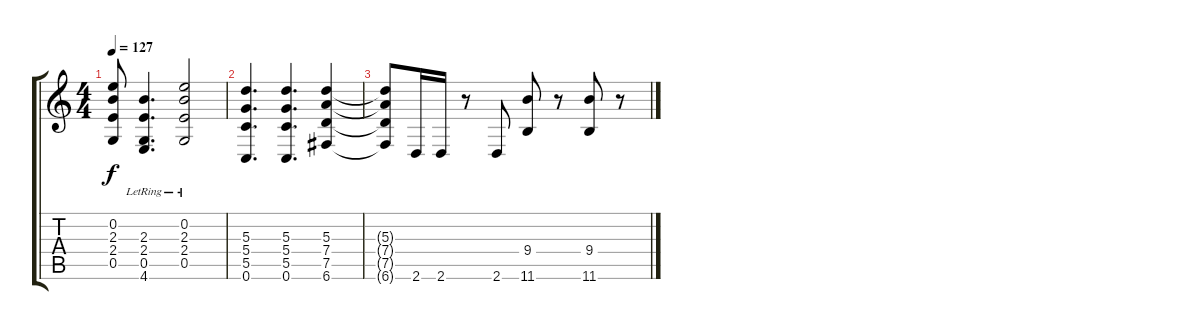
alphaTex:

\track "" {solo instrument distortionguitar}
\staff {score tabs}
\tuning (G4 E4 A3 D3 G2 C2) {hide}
\ts (4 4)
\tempo 127
\clef g2
\ks c
(0.2{t} 2.3{t} 2.4{t} 0.5{t}).8{dy f} (2.3{lr} 2.4{lr} 0.5{lr} 4.6{lr}).4{d} (0.2{lr} 2.3{lr} 2.4{lr} 0.5{lr}).2 |
(5.3 5.4 5.5 0.6).4{d} (5.3 5.4 5.5 0.6).4{d} (5.3 7.4 7.5 6.6).4 |
(5.3{t} 7.4{t} 7.5{t} 6.6{t}).8 2.6.16 2.6.16 r.8 2.6.8 (9.4 11.6).8 r.8 (9.4 11.6).8 r.8
